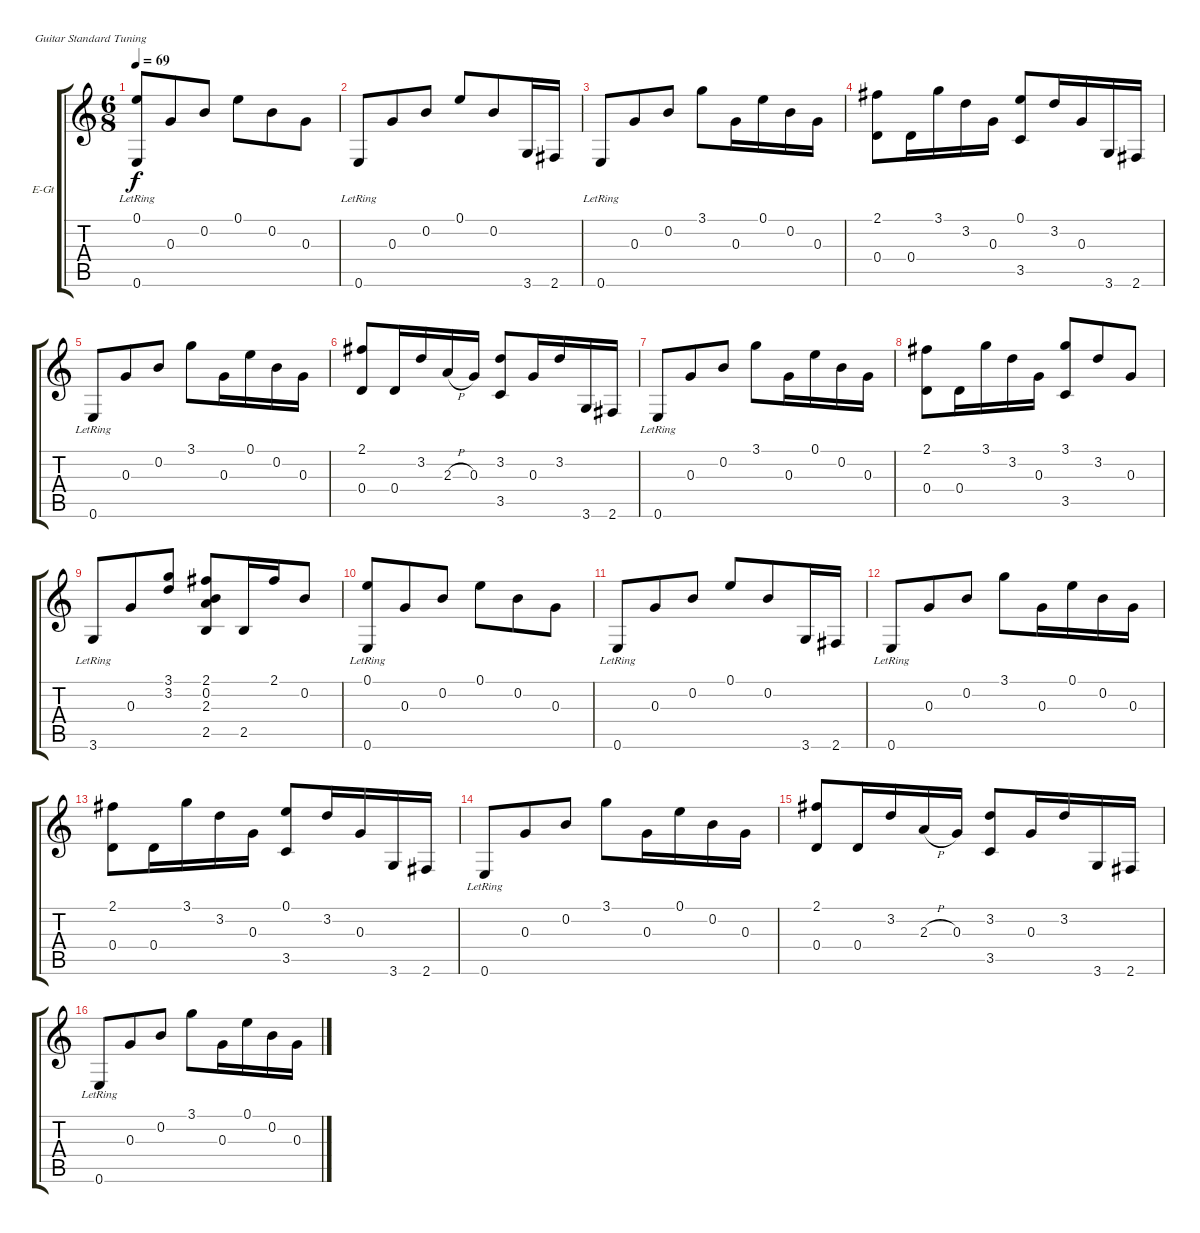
\defaultSystemsLayout 4
\bracketExtendMode groupsimilarinstruments
\firstSystemTrackNameOrientation horizontal
\otherSystemsTrackNameOrientation horizontal
\track ("Гитара1(Б)" "E-Gt") {instrument electricguitarclean}
\staff {score tabs}
\tuning (E4 B3 G3 D3 A2 E2)
\ts (6 8)
\tempo 69
\clef g2
\ks c
(0.1 0.6{lr}).8{dy f} 0.3.8 0.2.8 0.1.8 0.2.8 0.3.8 |
0.6{lr}.8 0.3.8 0.2.8 0.1.8 0.2.8 3.6.16 2.6.16 |
0.6{lr}.8 0.3.8 0.2.8 3.1.8 0.3.16 0.1.16 0.2.16 0.3.16 |
(2.1 0.4).8 0.4.16 3.1.16 3.2.16 0.3.16 (0.1 3.5).8 3.2.16 0.3.16 3.6.16 2.6.16 |
0.6{lr}.8 0.3.8 0.2.8 3.1.8 0.3.16 0.1.16 0.2.16 0.3.16 |
(2.1 0.4).8 0.4.16 3.2.16 2.3{h}.16 0.3.16 (3.2 3.5).8 0.3.16 3.2.16 3.6.16 2.6.16 |
0.6{lr}.8 0.3.8 0.2.8 3.1.8 0.3.16 0.1.16 0.2.16 0.3.16 |
(2.1 0.4).8 0.4.16 3.1.16 3.2.16 0.3.16 (3.1 3.5).8 3.2.8 0.3.8 |
3.6{lr}.8 0.3.8 (3.1 3.2).8 (2.1 0.2 2.3 2.5).8 2.5.16 2.1.16 0.2.8 |
(0.1 0.6{lr}).8 0.3.8 0.2.8 0.1.8 0.2.8 0.3.8 |
0.6{lr}.8 0.3.8 0.2.8 0.1.8 0.2.8 3.6.16 2.6.16 |
0.6{lr}.8 0.3.8 0.2.8 3.1.8 0.3.16 0.1.16 0.2.16 0.3.16 |
(2.1 0.4).8 0.4.16 3.1.16 3.2.16 0.3.16 (0.1 3.5).8 3.2.16 0.3.16 3.6.16 2.6.16 |
0.6{lr}.8 0.3.8 0.2.8 3.1.8 0.3.16 0.1.16 0.2.16 0.3.16 |
(2.1 0.4).8 0.4.16 3.2.16 2.3{h}.16 0.3.16 (3.2 3.5).8 0.3.16 3.2.16 3.6.16 2.6.16 |
0.6{lr}.8 0.3.8 0.2.8 3.1.8 0.3.16 0.1.16 0.2.16 0.3.16
